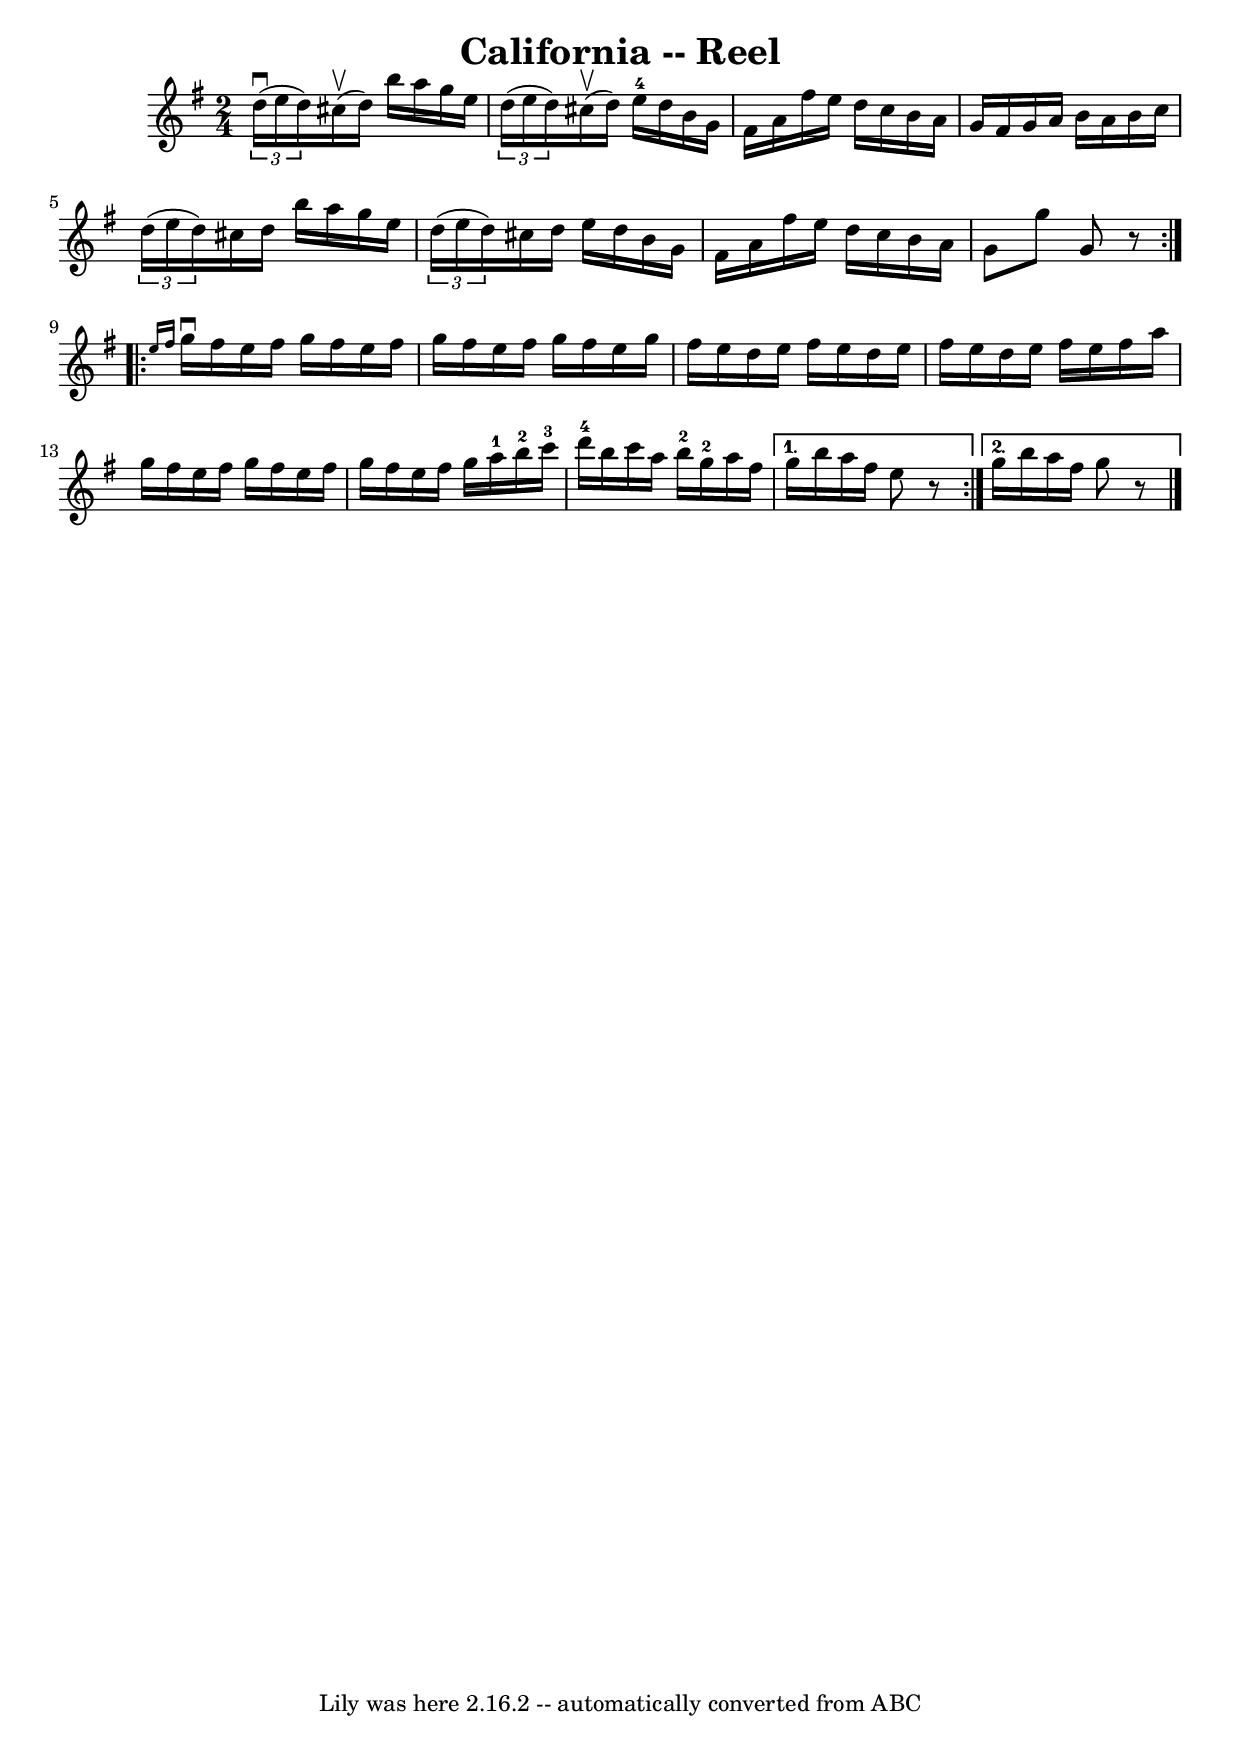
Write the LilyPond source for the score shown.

\version "2.16.2"
\include "Mammoth.ily"
\header {
  %% book = "Ryan's Mammoth Collection"
  crossRefNumber = "1"
  footnotes = "\\\\319"
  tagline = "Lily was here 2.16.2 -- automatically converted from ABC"
  title = "California -- Reel"

}
voicedefault =  {



  \repeat volta 2 {

    \time 2/4 
    \key g \major
    \times 2/3 { d''16^\downbow(e''16 d''16) 

	       } cis''16^\upbow(d''16) b''16 a''16 g''16 e''16    |
    
    \times 2/3 { d''16 (e''16 d''16) 
	       } cis''16^\upbow(d''16)  
    e''16-4 d''16 b'16 g'16    |
    fis'16 a'16 fis''16   
    e''16 d''16 c''16 b'16 a'16    |
    g'16 fis'16    
    g'16 a'16 b'16 a'16 b'16 c''16    |
    \times 2/3 {   
      d''16 (e''16 d''16) 
    } cis''16 d''16 b''16 a''16 g''16    
    e''16    |
    \times 2/3 { d''16 (e''16 d''16) 
	       } cis''16    
    d''16 e''16 d''16 b'16 g'16    |
    fis'16 a'16 fis''16 
    e''16 d''16 c''16 b'16 a'16    |
    g'8 g''8 g'8    
    r8 
  }     
  \repeat volta 2 {
    \grace { e''16 fis''16  
	   } g''16^\downbow   
    fis''16 e''16 fis''16 g''16 fis''16 e''16 fis''16    |
    
    g''16 fis''16 e''16 fis''16 g''16 fis''16 e''16 g''16    
    |
    fis''16 e''16 d''16 e''16 fis''16 e''16 d''16    
    e''16    |
    fis''16 e''16 d''16 e''16 fis''16 e''16    
    fis''16 a''16    |
    g''16 fis''16 e''16 fis''16 g''16  
    fis''16 e''16 fis''16    |
    g''16 fis''16 e''16    
    fis''16 g''16 a''16-1 b''16-2 c'''16-3   |
    
    d'''16-4 b''16 c'''16 a''16 b''16-2 g''16-2 a''16    
    fis''16    
  } \alternative{{ g''16 b''16 a''16 fis''16 e''8    r8  
		   
		 } { g''16 b''16 a''16 fis''16 g''8    r8   \bar "|."   
		   }
	       }

}

\score{
  <<

    \context Staff="default"
    {
      \voicedefault 
      
    }

  >>
  \layout {
    
  }
  \midi {
  }

}
